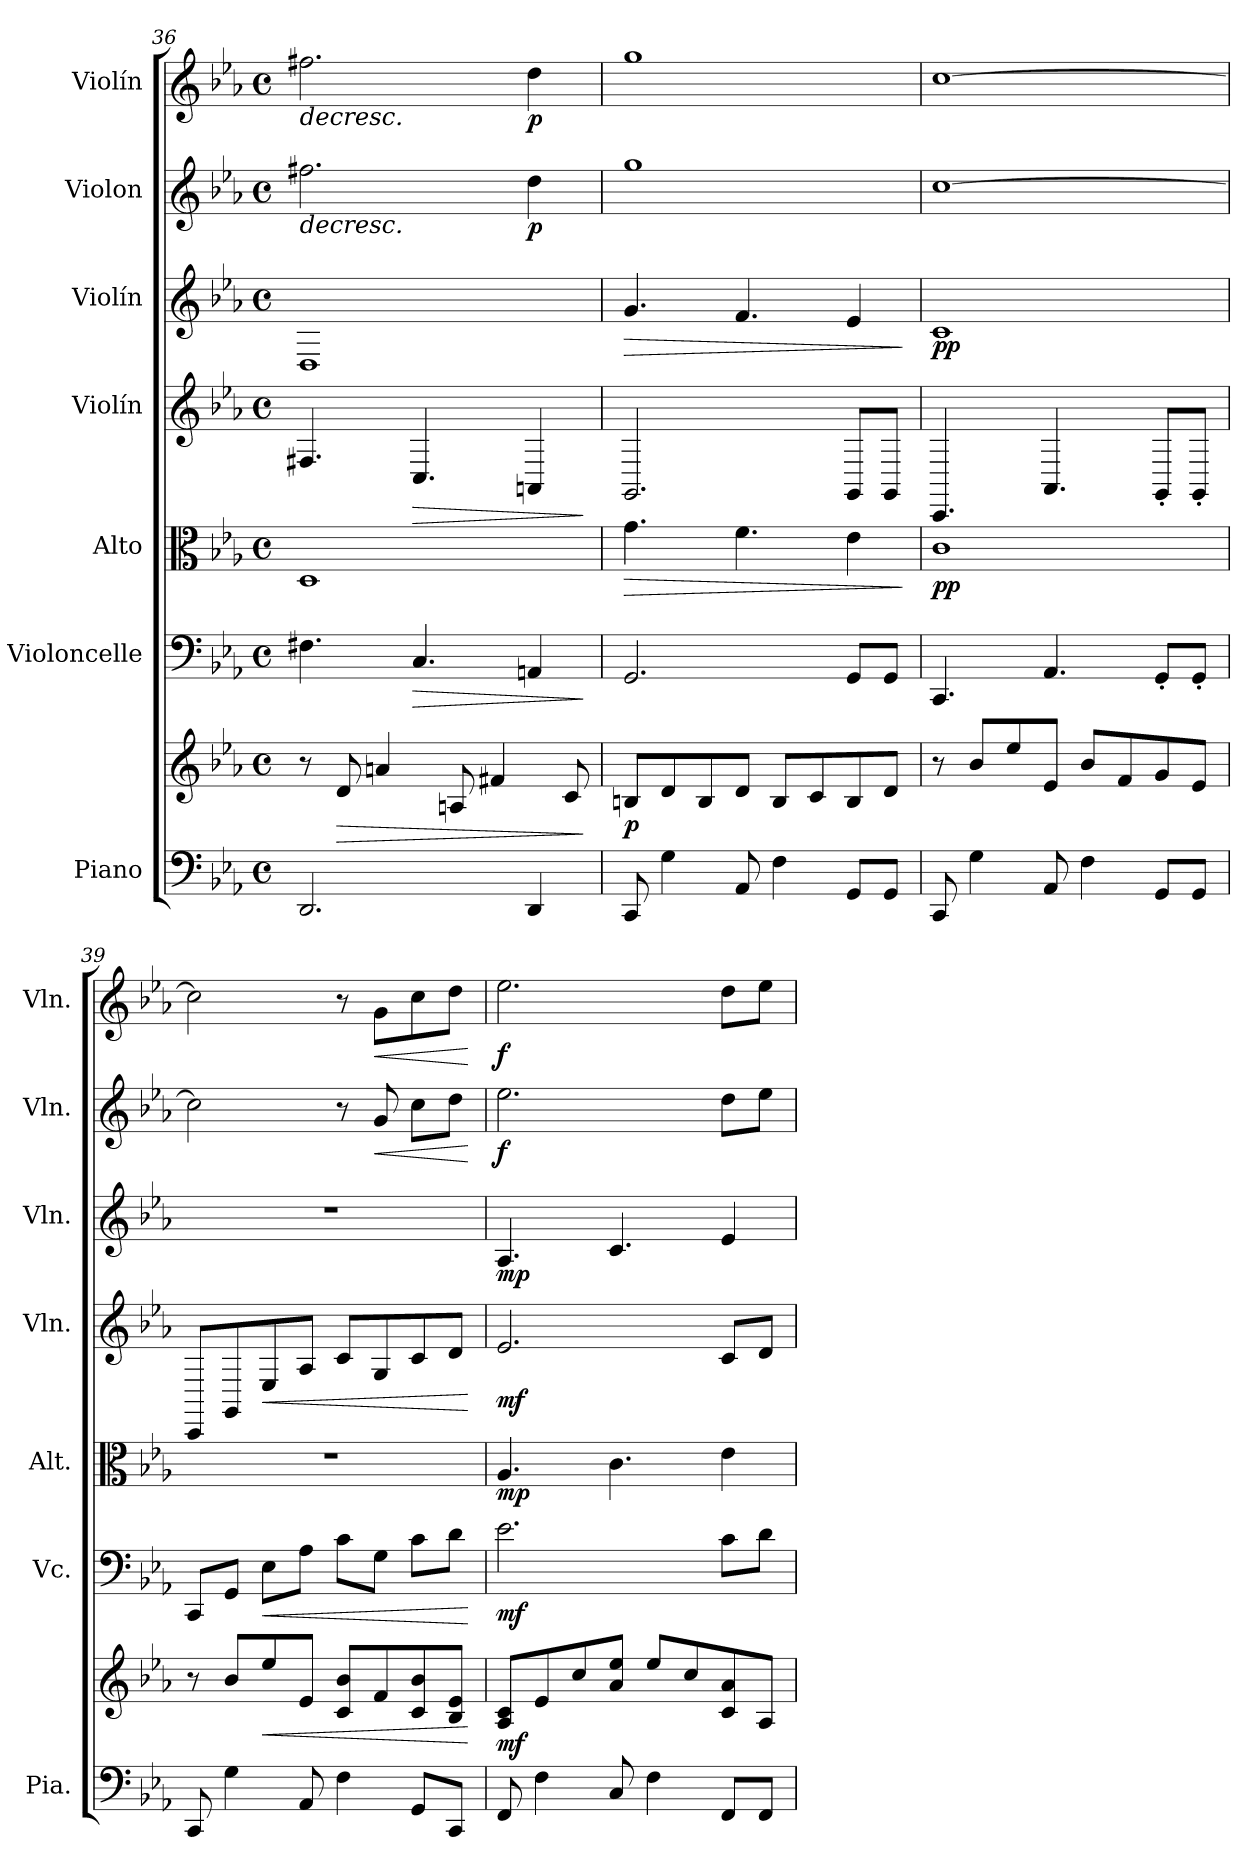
**kern	**kern	**dynam	**kern	**dynam	**kern	**dynam	**kern	**dynam	**kern	**dynam	**kern	**dynam	**kern	**dynam
*part7	*part7	*part7	*part6	*part6	*part5	*part5	*part4	*part4	*part3	*part3	*part2	*part2	*part1	*part1
*staff8	*staff7	*staff7/8	*staff6	*staff6	*staff5	*staff5	*staff4	*staff4	*staff3	*staff3	*staff2	*staff2	*staff1	*staff1
*I"Piano	*	*	*I"Violoncelle	*	*I"Alto	*	*I"Violín	*	*I"Violín	*	*I"Violon	*	*I"Violín	*
*I'Pia.	*	*	*I'Vc.	*	*I'Alt.	*	*I'Vln.	*	*I'Vln.	*	*I'Vln.	*	*I'Vln.	*
*clefF4	*clefG2	*	*clefF4	*	*clefC3	*	*clefG2	*	*clefG2	*	*clefG2	*	*clefG2	*
*k[b-e-a-]	*k[b-e-a-]	*	*k[b-e-a-]	*	*k[b-e-a-]	*	*k[b-e-a-]	*	*k[b-e-a-]	*	*k[b-e-a-]	*	*k[b-e-a-]	*
*M4/4	*M4/4	*	*M4/4	*	*M4/4	*	*M4/4	*	*M4/4	*	*M4/4	*	*M4/4	*
*met(c)	*met(c)	*	*met(c)	*	*met(c)	*	*met(c)	*	*met(c)	*	*met(c)	*	*met(c)	*
=36	=36	=36	=36	=36	=36	=36	=36	=36	=36	=36	=36	=36	=36	=36
!	!	!	!	!	!	!	!	!	!	!	!	!LO:HP:b	!	!LO:HP:b
2.DD/	8r	.	4.F#X\	.	1D	.	4.F#X/	.	1D	.	2.ff#X\	>	2.ff#X\	>
!	!	!LO:HP:b	!	!	!	!	!	!	!	!	!	!	!	!
.	8d/	>	.	.	.	.	.	.	.	.	.	.	.	.
.	4an/	.	.	.	.	.	.	.	.	.	.	.	.	.
!	!	!	!	!LO:HP:b	!	!	!	!LO:HP:b	!	!	!	!	!	!
.	.	.	4.C/	>	.	.	4.C/	>	.	.	.	.	.	.
.	8An/	.	.	.	.	.	.	.	.	.	.	.	.	.
.	4f#X/	.	.	.	.	.	.	.	.	.	.	.	.	.
!	!	!	!	!	!	!	!	!	!	!	!	!LO:DY:b	!	!LO:DY:b
4DD/	.	.	4AAn/	.	.	.	4AAn/	.	.	.	4dd\	p	4dd\	p
.	8c/	.	.	.	.	.	.	.	.	.	.	.	.	.
.	.	]	.	]	.	.	.	]	.	.	.	]	.	]
!!LO:PB:g=z
=37	=37	=37	=37	=37	=37	=37	=37	=37	=37	=37	=37	=37	=37	=37
!	!	!LO:DY:b	!	!	!	!LO:HP:b	!	!	!	!LO:HP:b	!	!	!	!
8CC/	8Bn/L	p	2.GG/	.	4.g\	>	2.GG/	.	4.g/	>	1gg	.	1gg	.
4G\	8d/	.	.	.	.	.	.	.	.	.	.	.	.	.
.	8B/	.	.	.	.	.	.	.	.	.	.	.	.	.
8AA-/	8d/J	.	.	.	4.f\	.	.	.	4.f/	.	.	.	.	.
4F\	8B/L	.	.	.	.	.	.	.	.	.	.	.	.	.
.	8c/	.	.	.	.	.	.	.	.	.	.	.	.	.
8GG/L	8B/	.	8GG/L	.	4e-\	.	8GG/L	.	4e-/	.	.	.	.	.
8GG/J	8d/J	.	8GG/J	.	.	.	8GG/J	.	.	.	.	.	.	.
.	.	.	.	.	.	]	.	.	.	]	.	.	.	.
=38	=38	=38	=38	=38	=38	=38	=38	=38	=38	=38	=38	=38	=38	=38
!	!	!	!	!	!	!LO:DY:b	!	!	!	!LO:DY:b	!	!	!	!
8CC/	8r	.	4.CC/	.	1c	pp	4.CC/	.	1c	pp	[1cc	.	[1cc	.
4G\	8b-/L	.	.	.	.	.	.	.	.	.	.	.	.	.
.	8ee-/	.	.	.	.	.	.	.	.	.	.	.	.	.
8AA-/	8e-/J	.	4.AA-/	.	.	.	4.AA-/	.	.	.	.	.	.	.
4F\	8b-/L	.	.	.	.	.	.	.	.	.	.	.	.	.
.	8f/	.	.	.	.	.	.	.	.	.	.	.	.	.
8GG/L	8g/	.	8GG'/L	.	.	.	8GG'/L	.	.	.	.	.	.	.
8GG/J	8e-/J	.	8GG'/J	.	.	.	8GG'/J	.	.	.	.	.	.	.
=39	=39	=39	=39	=39	=39	=39	=39	=39	=39	=39	=39	=39	=39	=39
8CC/	8r	.	8CC/L	.	1r	.	8CC/L	.	1r	.	2cc\]	.	2cc\]	.
4G\	8b-/L	.	8GG/J	.	.	.	8GG/	.	.	.	.	.	.	.
!	!	!LO:HP:b	!	!LO:HP:b	!	!	!	!LO:HP:b	!	!	!	!	!	!
.	8ee-/	<	8E-\L	<	.	.	8E-/	<	.	.	.	.	.	.
8AA-/	8e-/J	.	8A-\J	.	.	.	8A-/J	.	.	.	.	.	.	.
4F\	8c/ 8b-/L	.	8c\L	.	.	.	8c/L	.	.	.	8r	.	8r	.
!	!	!	!	!	!	!	!	!	!	!	!	!LO:HP:b	!	!LO:HP:b
.	8f/	.	8G\J	.	.	.	8G/	.	.	.	8g/	<	8g\L	<
8GG/L	8c/ 8b-/	.	8c\L	.	.	.	8c/	.	.	.	8cc\L	.	8cc\	.
8CC/J	8B-/ 8e-/J	.	8d\J	.	.	.	8d/J	.	.	.	8dd\J	.	8dd\J	.
.	.	[	.	[	.	.	.	[	.	.	.	[	.	[
=40	=40	=40	=40	=40	=40	=40	=40	=40	=40	=40	=40	=40	=40	=40
!	!	!LO:DY:b	!	!LO:DY:b	!	!LO:DY:b	!	!LO:DY:b	!	!LO:DY:b	!	!LO:DY:b	!	!LO:DY:b
8FF/	8A-/ 8c/L	mf	2.e-\	mf	4.A-/	mp	2.e-/	mf	4.A-/	mp	2.ee-\	f	2.ee-\	f
4F\	8e-/	.	.	.	.	.	.	.	.	.	.	.	.	.
.	8cc/	.	.	.	.	.	.	.	.	.	.	.	.	.
8C/	8a-/ 8ee-/J	.	.	.	4.c\	.	.	.	4.c/	.	.	.	.	.
4F\	8ee-/L	.	.	.	.	.	.	.	.	.	.	.	.	.
.	8cc/	.	.	.	.	.	.	.	.	.	.	.	.	.
8FF/L	8c/ 8a-/	.	8c\L	.	4e-\	.	8c/L	.	4e-/	.	8dd\L	.	8dd\L	.
8FF/J	8A-/J	.	8d\J	.	.	.	8d/J	.	.	.	8ee-\J	.	8ee-\J	.
=	=	=	=	=	=	=	=	=	=	=	=	=	=	=
*-	*-	*-	*-	*-	*-	*-	*-	*-	*-	*-	*-	*-	*-	*-
